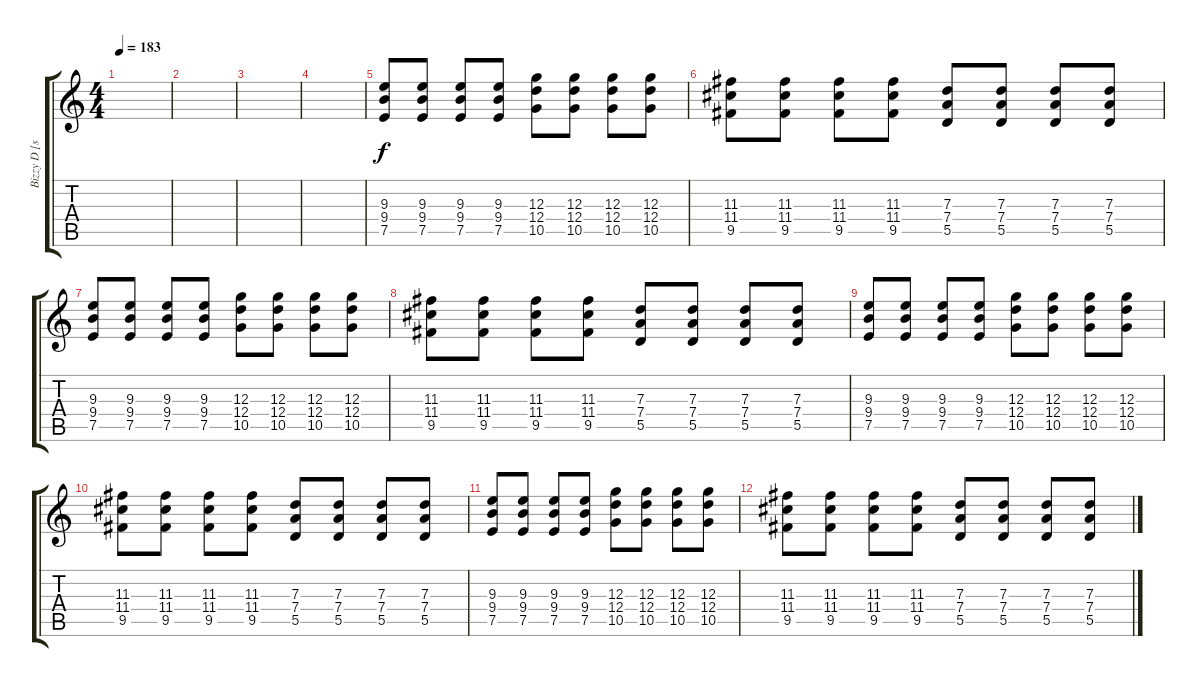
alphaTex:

\track ("Bizzy D [stodio]" "Bizzy D [s") {instrument overdrivenguitar}
\staff {score tabs}
\tuning (E4 B3 G3 D3 A2 E2) {hide}
\ts (4 4)
\tempo 183
\clef g2
\ks c
|
|
|
|
(9.3 9.4 7.5).8 (9.3 9.4 7.5).8 (9.3 9.4 7.5).8 (9.3 9.4 7.5).8 (12.3 12.4 10.5).8 (12.3 12.4 10.5).8 (12.3 12.4 10.5).8 (12.3 12.4 10.5).8 |
(11.3 11.4 9.5).8 (11.3 11.4 9.5).8 (11.3 11.4 9.5).8 (11.3 11.4 9.5).8 (7.3 7.4 5.5).8 (7.3 7.4 5.5).8 (7.3 7.4 5.5).8 (7.3 7.4 5.5).8 |
(9.3 9.4 7.5).8 (9.3 9.4 7.5).8 (9.3 9.4 7.5).8 (9.3 9.4 7.5).8 (12.3 12.4 10.5).8 (12.3 12.4 10.5).8 (12.3 12.4 10.5).8 (12.3 12.4 10.5).8 |
(11.3 11.4 9.5).8 (11.3 11.4 9.5).8 (11.3 11.4 9.5).8 (11.3 11.4 9.5).8 (7.3 7.4 5.5).8 (7.3 7.4 5.5).8 (7.3 7.4 5.5).8 (7.3 7.4 5.5).8 |
(9.3 9.4 7.5).8 (9.3 9.4 7.5).8 (9.3 9.4 7.5).8 (9.3 9.4 7.5).8 (12.3 12.4 10.5).8 (12.3 12.4 10.5).8 (12.3 12.4 10.5).8 (12.3 12.4 10.5).8 |
(11.3 11.4 9.5).8 (11.3 11.4 9.5).8 (11.3 11.4 9.5).8 (11.3 11.4 9.5).8 (7.3 7.4 5.5).8 (7.3 7.4 5.5).8 (7.3 7.4 5.5).8 (7.3 7.4 5.5).8 |
(9.3 9.4 7.5).8 (9.3 9.4 7.5).8 (9.3 9.4 7.5).8 (9.3 9.4 7.5).8 (12.3 12.4 10.5).8 (12.3 12.4 10.5).8 (12.3 12.4 10.5).8 (12.3 12.4 10.5).8 |
(11.3 11.4 9.5).8 (11.3 11.4 9.5).8 (11.3 11.4 9.5).8 (11.3 11.4 9.5).8 (7.3 7.4 5.5).8 (7.3 7.4 5.5).8 (7.3 7.4 5.5).8 (7.3 7.4 5.5).8
